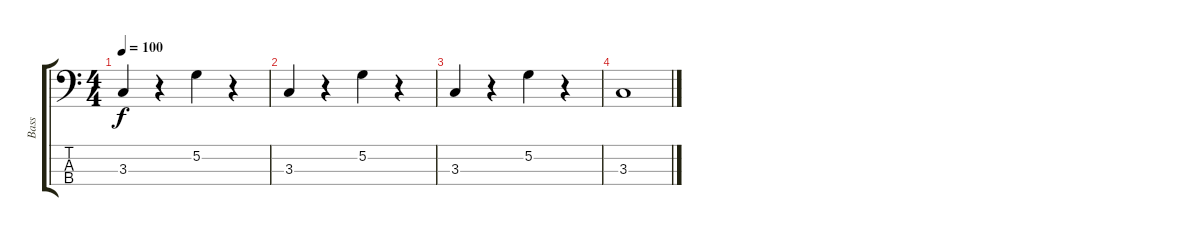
\track ("Bass" "Bass") {instrument acousticbass}
\staff {score tabs}
\tuning (G2 D2 A1 E1) {hide}
\ts (4 4)
\tempo 100
\clef f4
\ks c
3.3.4{dy f} r.4 5.2.4 r.4 |
3.3.4 r.4 5.2.4 r.4 |
3.3.4 r.4 5.2.4 r.4 |
3.3.1
